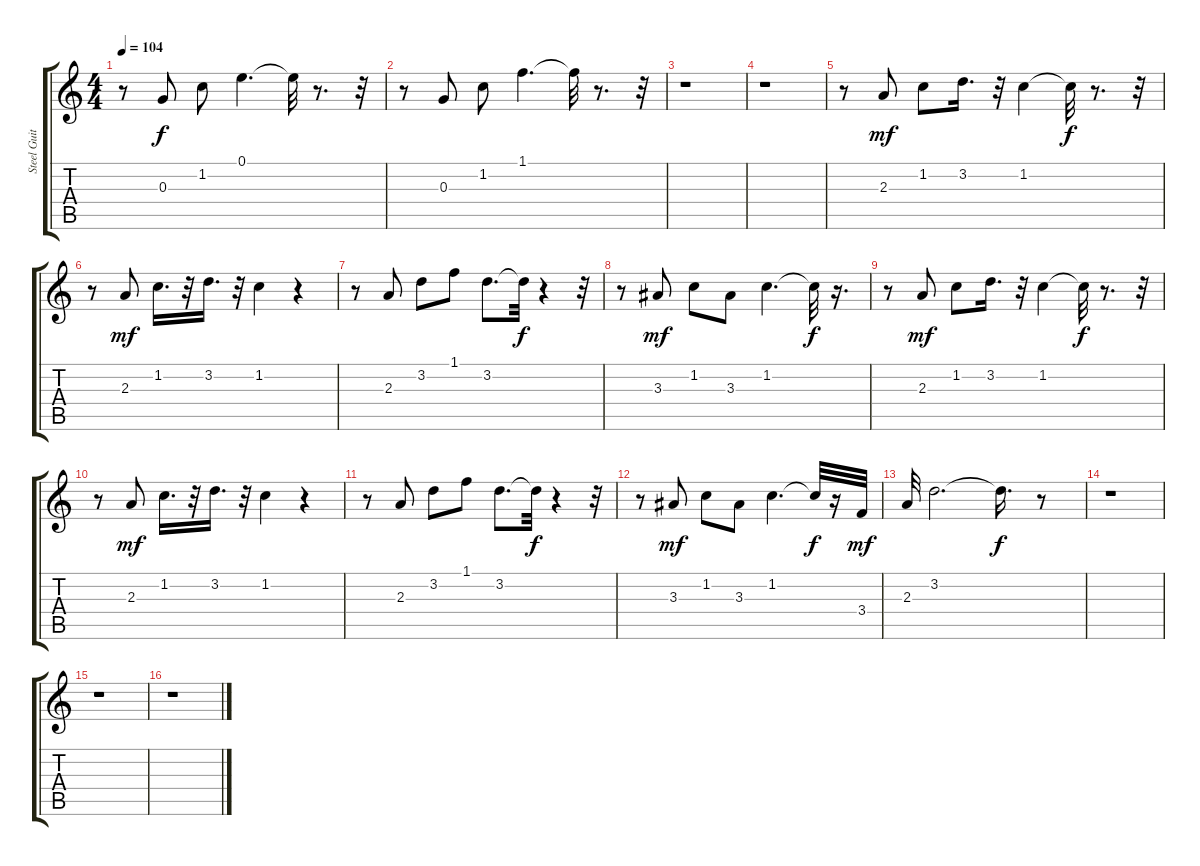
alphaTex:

\track ("Steel Guitar" "Steel Guit") {instrument acousticguitarsteel}
\staff {score tabs}
\tuning (E4 B3 G3 D3 A2 E2) {hide}
\ts (4 4)
\tempo 104
\clef g2
\ks c
r.8{dy f} 0.3.8 1.2.8 0.1.4{d} 0.1{t}.32 r.8{d} r.32 |
r.8 0.3.8 1.2.8 1.1.4{d} 1.1{t}.32 r.8{d} r.32 |
r.1 |
r.1 |
r.8 2.3.8{dy mf} 1.2.8 3.2.16{d} r.32 1.2.4 1.2{t}.32{dy f} r.8{d} r.32 |
r.8 2.3.8{dy mf} 1.2.16{d} r.32 3.2.16{d} r.32 1.2.4 r.4 |
r.8 2.3.8 3.2.8 1.1.8 3.2.8{d} 3.2{t}.32{dy f} r.4 r.32 |
r.8 3.3.8{dy mf} 1.2.8 3.3.8 1.2.4{d} 1.2{t}.32{dy f} r.16{d} |
r.8 2.3.8{dy mf} 1.2.8 3.2.16{d} r.32 1.2.4 1.2{t}.32{dy f} r.8{d} r.32 |
r.8 2.3.8{dy mf} 1.2.16{d} r.32 3.2.16{d} r.32 1.2.4 r.4 |
r.8 2.3.8 3.2.8 1.1.8 3.2.8{d} 3.2{t}.32{dy f} r.4 r.32 |
r.8 3.3.8{dy mf} 1.2.8 3.3.8 1.2.4{d} 1.2{t}.32{dy f} r.16 3.4.32{dy mf} |
2.3.32 3.2.2{d} 3.2{t}.16{d dy f} r.8 |
r.1 |
r.1 |
r.1
